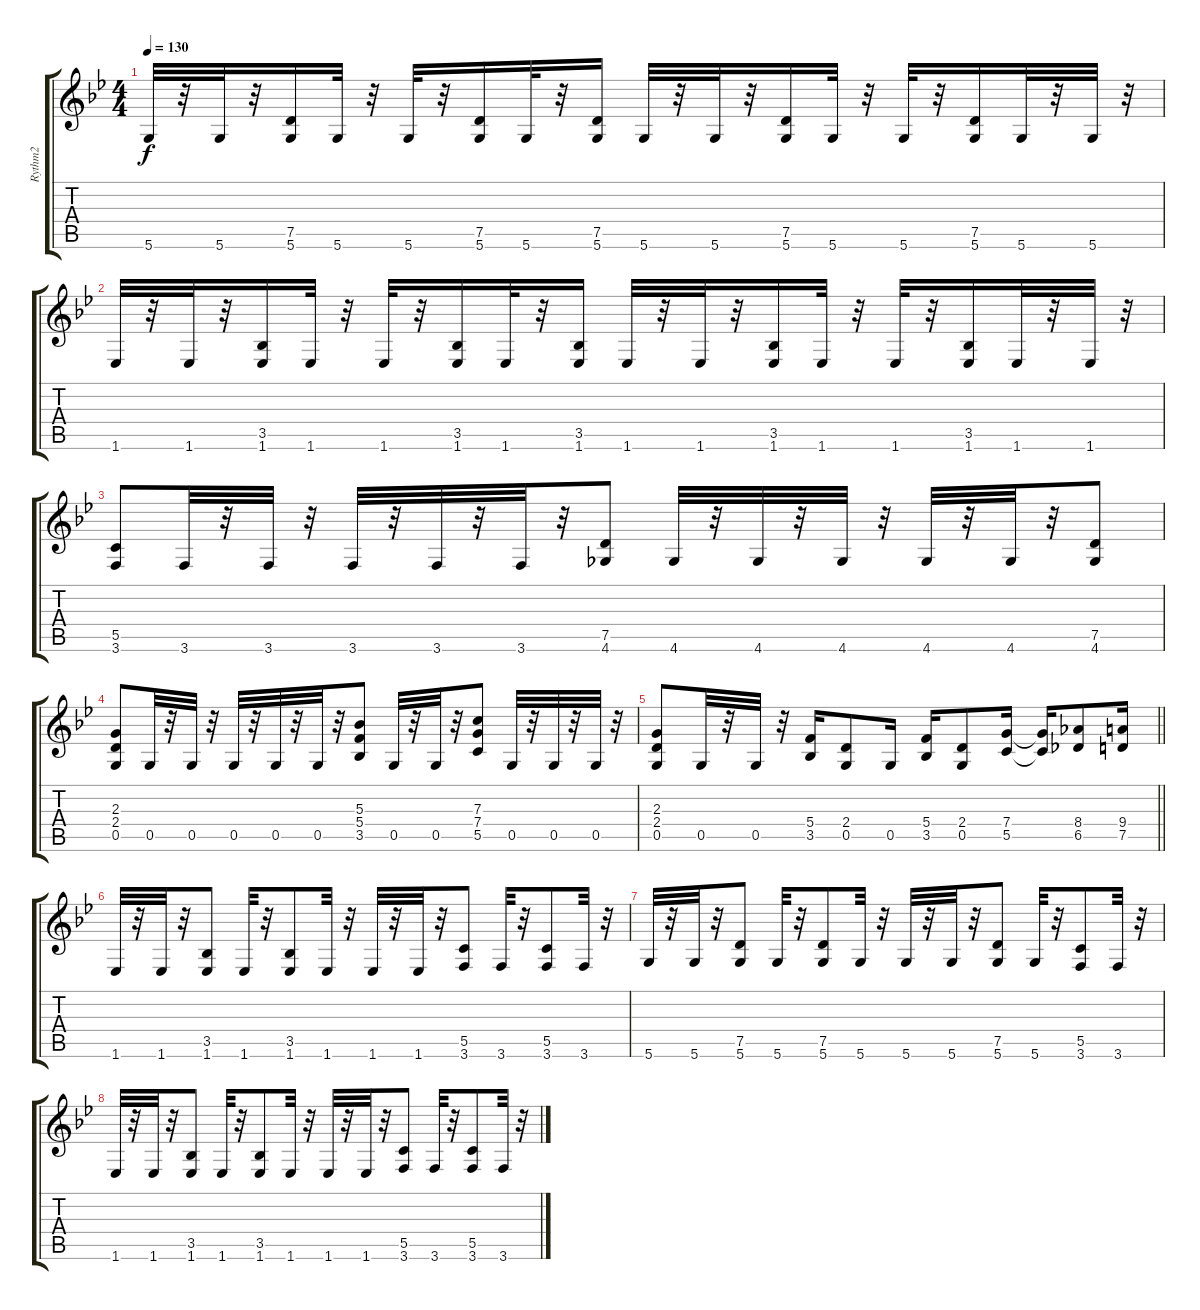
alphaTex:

\track ("Rythm2" "Rythm2") {instrument overdrivenguitar}
\staff {score tabs}
\tuning (D4 A3 F3 C3 G2 D2) {hide}
\ts (4 4)
\tempo 130
\clef g2
\ks bb
5.6.32{dy f} r.32 5.6.32 r.32 (7.5 5.6).16 5.6.32 r.32 5.6.32 r.32 (7.5 5.6).16 5.6.32 r.32 (7.5 5.6).16 5.6.32 r.32 5.6.32 r.32 (7.5 5.6).16 5.6.32 r.32 5.6.32 r.32 (7.5 5.6).16 5.6.32 r.32 5.6.32 r.32 |
1.6.32 r.32 1.6.32 r.32 (3.5 1.6).16 1.6.32 r.32 1.6.32 r.32 (3.5 1.6).16 1.6.32 r.32 (3.5 1.6).16 1.6.32 r.32 1.6.32 r.32 (3.5 1.6).16 1.6.32 r.32 1.6.32 r.32 (3.5 1.6).16 1.6.32 r.32 1.6.32 r.32 |
(5.5 3.6).8 3.6.32 r.32 3.6.32 r.32 3.6.32 r.32 3.6.32 r.32 3.6.32 r.32 (7.5 4.6).8 4.6.32 r.32 4.6.32 r.32 4.6.32 r.32 4.6.32 r.32 4.6.32 r.32 (7.5 4.6).8 |
(2.3 2.4 0.5).8 0.5.32 r.32 0.5.32 r.32 0.5.32 r.32 0.5.32 r.32 0.5.32 r.32 (5.3 5.4 3.5).8 0.5.32 r.32 0.5.32 r.32 (7.3 7.4 5.5).8 0.5.32 r.32 0.5.32 r.32 0.5.32 r.32 |
\barLineRight lightlight
(2.3 2.4 0.5).8 0.5.32 r.32 0.5.32 r.32 (5.4 3.5).16 (2.4 0.5).8 0.5.16 (5.4 3.5).16 (2.4 0.5).8 (7.4 5.5).16 (7.4{t} 5.5{t}).16 (8.4 6.5).8 (9.4 7.5).16 |
1.6.32 r.32 1.6.32 r.32 (3.5 1.6).8 1.6.32 r.32 (3.5 1.6).8 1.6.32 r.32 1.6.32 r.32 1.6.32 r.32 (5.5 3.6).8 3.6.32 r.32 (5.5 3.6).8 3.6.32 r.32 |
5.6.32 r.32 5.6.32 r.32 (7.5 5.6).8 5.6.32 r.32 (7.5 5.6).8 5.6.32 r.32 5.6.32 r.32 5.6.32 r.32 (7.5 5.6).8 5.6.32 r.32 (5.5 3.6).8 3.6.32 r.32 |
1.6.32 r.32 1.6.32 r.32 (3.5 1.6).8 1.6.32 r.32 (3.5 1.6).8 1.6.32 r.32 1.6.32 r.32 1.6.32 r.32 (5.5 3.6).8 3.6.32 r.32 (5.5 3.6).8 3.6.32 r.32
